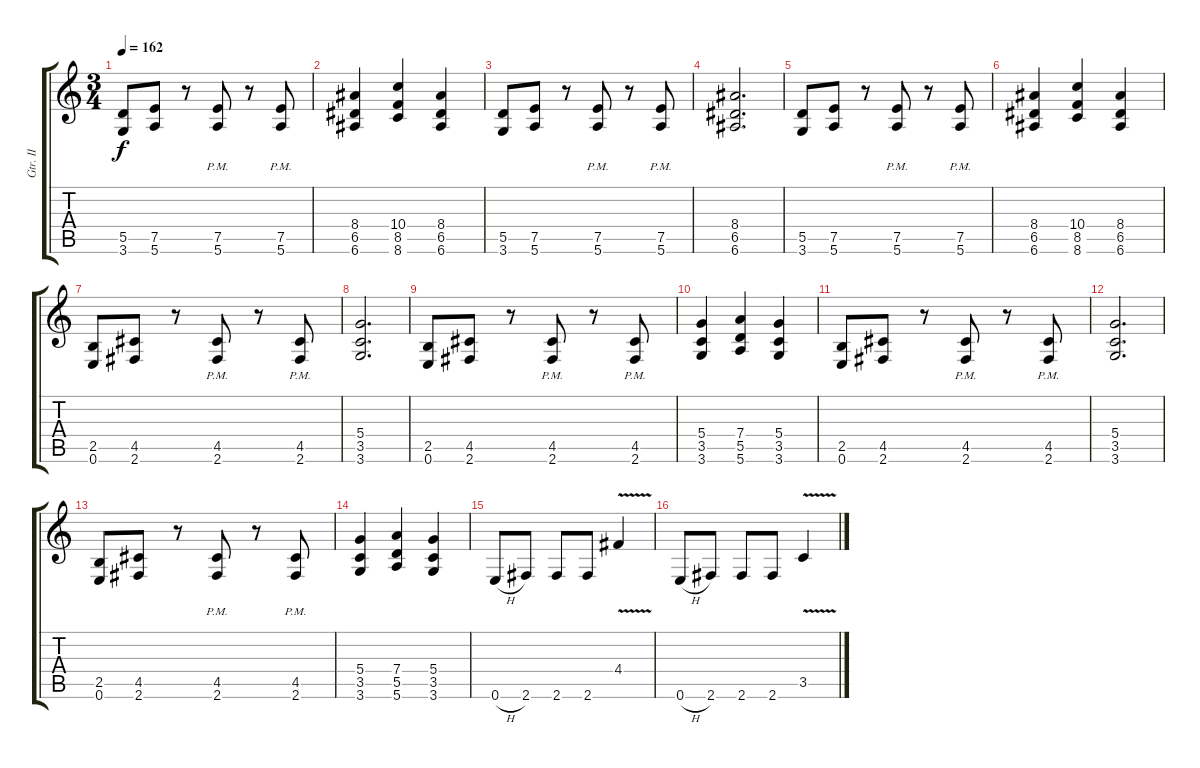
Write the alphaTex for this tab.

\track ("Gtr. II" "Gtr. II") {instrument overdrivenguitar}
\staff {score tabs}
\tuning (E4 B3 G3 D3 A2 E2) {hide}
\ts (3 4)
\tempo 162
\clef g2
\ks c
(5.5 3.6).8{dy f} (7.5 5.6).8 r.8 (7.5{pm} 5.6{pm}).8 r.8 (7.5{pm} 5.6{pm}).8 |
(8.4 6.5 6.6).4 (10.4 8.5 8.6).4 (8.4 6.5 6.6).4 |
(5.5 3.6).8 (7.5 5.6).8 r.8 (7.5{pm} 5.6{pm}).8 r.8 (7.5{pm} 5.6{pm}).8 |
(8.4 6.5 6.6).2{d} |
(5.5 3.6).8 (7.5 5.6).8 r.8 (7.5{pm} 5.6{pm}).8 r.8 (7.5{pm} 5.6{pm}).8 |
(8.4 6.5 6.6).4 (10.4 8.5 8.6).4 (8.4 6.5 6.6).4 |
(2.5 0.6).8 (4.5 2.6).8 r.8 (4.5{pm} 2.6{pm}).8 r.8 (4.5{pm} 2.6{pm}).8 |
(5.4 3.5 3.6).2{d} |
(2.5 0.6).8 (4.5 2.6).8 r.8 (4.5{pm} 2.6{pm}).8 r.8 (4.5{pm} 2.6{pm}).8 |
(5.4 3.5 3.6).4 (7.4 5.5 5.6).4 (5.4 3.5 3.6).4 |
(2.5 0.6).8 (4.5 2.6).8 r.8 (4.5{pm} 2.6{pm}).8 r.8 (4.5{pm} 2.6{pm}).8 |
(5.4 3.5 3.6).2{d} |
(2.5 0.6).8 (4.5 2.6).8 r.8 (4.5{pm} 2.6{pm}).8 r.8 (4.5{pm} 2.6{pm}).8 |
(5.4 3.5 3.6).4 (7.4 5.5 5.6).4 (5.4 3.5 3.6).4 |
0.6{h}.8 2.6.8 2.6.8 2.6.8 4.4{v}.4 |
0.6{h}.8 2.6.8 2.6.8 2.6.8 3.5{v}.4
